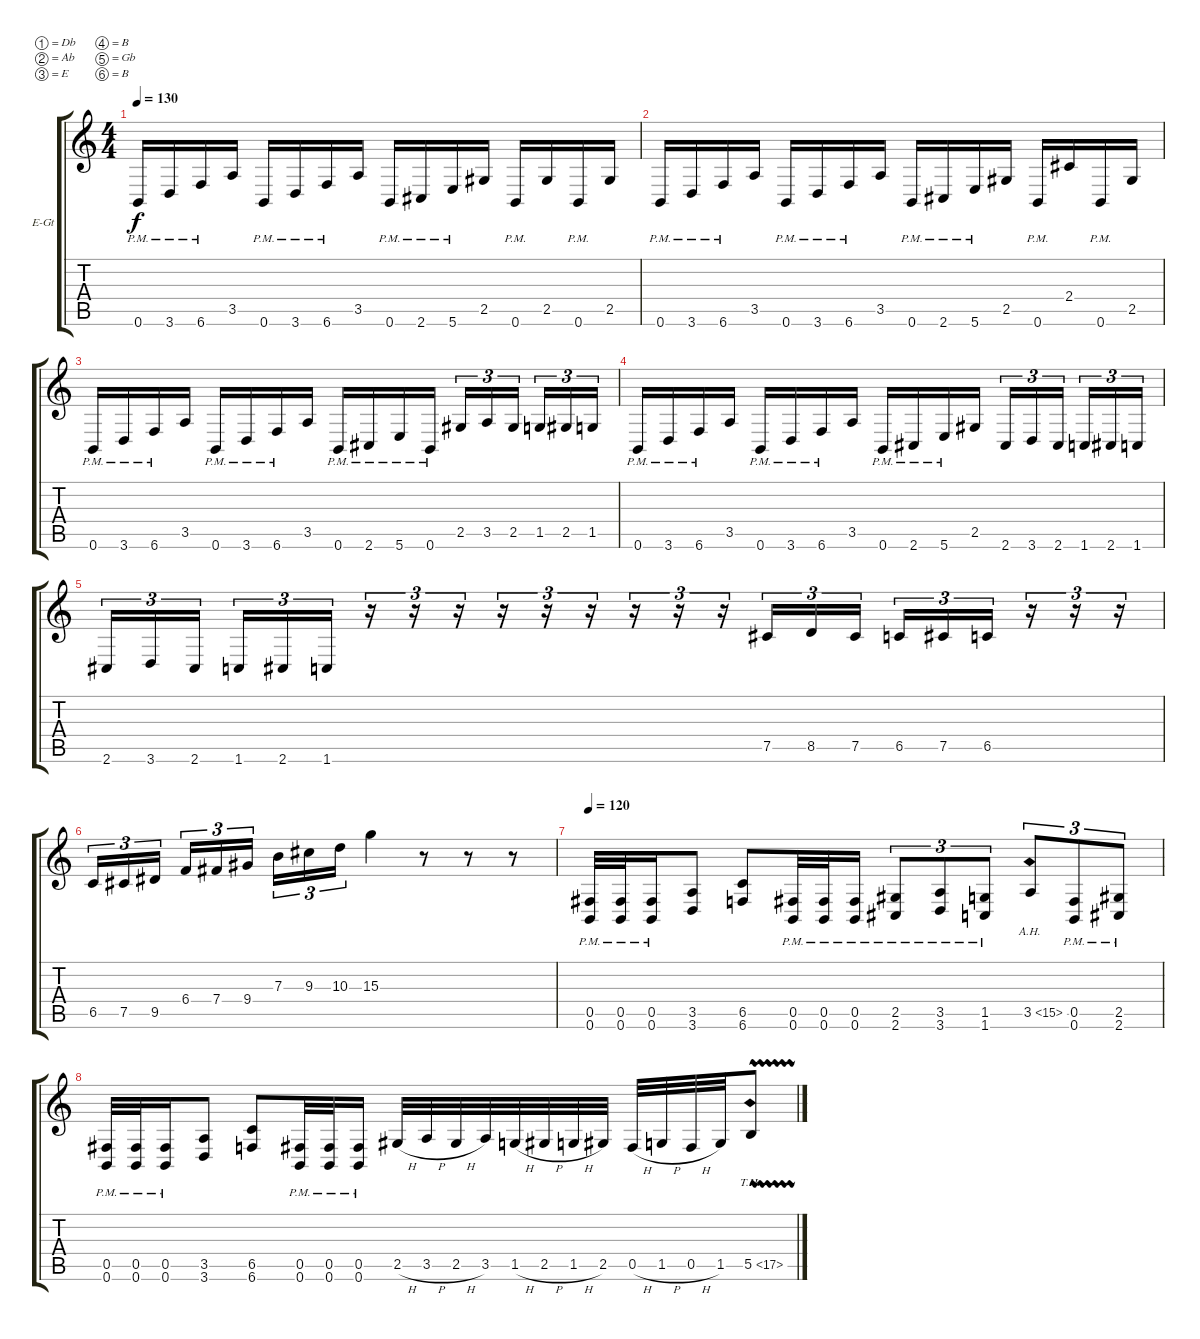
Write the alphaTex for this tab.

\defaultSystemsLayout 4
\bracketExtendMode groupsimilarinstruments
\firstSystemTrackNameOrientation horizontal
\otherSystemsTrackNameOrientation horizontal
\track ("Electric Guitar" "E-Gt") {instrument distortionguitar}
\staff {score tabs}
\tuning (Db4 Ab3 E3 B2 Gb2 B1)
\ts (4 4)
\tempo 130
\clef g2
\ks c
0.6{pm}.16{dy f} 3.6{pm}.16 6.6{pm}.16 3.5.16 0.6{pm}.16 3.6{pm}.16 6.6{pm}.16 3.5.16 0.6{pm}.16 2.6{pm}.16 5.6{pm}.16 2.5.16 0.6{pm}.16 2.5.16 0.6{pm}.16 2.5.16 |
0.6{pm}.16 3.6{pm}.16 6.6{pm}.16 3.5.16 0.6{pm}.16 3.6{pm}.16 6.6{pm}.16 3.5.16 0.6{pm}.16 2.6{pm}.16 5.6{pm}.16 2.5.16 0.6{pm}.16 2.4.16 0.6{pm}.16 2.5.16 |
0.6{pm}.16 3.6{pm}.16 6.6{pm}.16 3.5.16 0.6{pm}.16 3.6{pm}.16 6.6{pm}.16 3.5.16 0.6{pm}.16 2.6{pm}.16 5.6{pm}.16 0.6{pm}.16 2.5.16{tu (3 2)} 3.5.16{tu (3 2)} 2.5.16{tu (3 2)} 1.5.16{tu (3 2)} 2.5.16{tu (3 2)} 1.5.16{tu (3 2)} |
0.6{pm}.16 3.6{pm}.16 6.6{pm}.16 3.5.16 0.6{pm}.16 3.6{pm}.16 6.6{pm}.16 3.5.16 0.6{pm}.16 2.6{pm}.16 5.6{pm}.16 2.5.16 2.6.16{tu (3 2)} 3.6.16{tu (3 2)} 2.6.16{tu (3 2)} 1.6.16{tu (3 2)} 2.6.16{tu (3 2)} 1.6.16{tu (3 2)} |
2.6.16{tu (3 2)} 3.6.16{tu (3 2)} 2.6.16{tu (3 2)} 1.6.16{tu (3 2)} 2.6.16{tu (3 2)} 1.6.16{tu (3 2)} r.16{tu (3 2)} r.16{tu (3 2)} r.16{tu (3 2)} r.16{tu (3 2)} r.16{tu (3 2)} r.16{tu (3 2)} r.16{tu (3 2)} r.16{tu (3 2)} r.16{tu (3 2)} 7.5.16{tu (3 2)} 8.5.16{tu (3 2)} 7.5.16{tu (3 2)} 6.5.16{tu (3 2)} 7.5.16{tu (3 2)} 6.5.16{tu (3 2)} r.16{tu (3 2)} r.16{tu (3 2)} r.16{tu (3 2)} |
6.5.16{tu (3 2)} 7.5.16{tu (3 2)} 9.5.16{tu (3 2)} 6.4.16{tu (3 2)} 7.4.16{tu (3 2)} 9.4.16{tu (3 2)} 7.3.16{tu (3 2)} 9.3.16{tu (3 2)} 10.3.16{tu (3 2)} 15.3.4 r.8 r.8 r.8 |
\tempo 120
(0.6{pm} 0.5{pm}).32 (0.5{pm} 0.6{pm}).32 (0.6{pm} 0.5{pm}).16 (3.6 3.5).8 (6.5 6.6).8 (0.6{pm} 0.5{pm}).32 (0.5{pm} 0.6{pm}).32 (0.6{pm} 0.5{pm}).16 (2.5{pm} 2.6{pm}).8{tu (3 2)} (3.5{pm} 3.6{pm}).8{tu (3 2)} (1.6{pm} 1.5{pm}).8{tu (3 2)} 3.5{ah 12}.8{tu (3 2)} (0.5{pm} 0.6{pm}).8{tu (3 2)} (2.6{pm} 2.5{pm}).8{tu (3 2)} |
(0.6{pm} 0.5{pm}).32 (0.5{pm} 0.6{pm}).32 (0.6{pm} 0.5{pm}).16 (3.6 3.5).8 (6.5 6.6).8 (0.6{pm} 0.5{pm}).32 (0.5{pm} 0.6{pm}).32 (0.6{pm} 0.5{pm}).16 2.5{h}.32 3.5{h}.32 2.5{h}.32 3.5.32 1.5{h}.32 2.5{h}.32 1.5{h}.32 2.5.32 0.5{h}.32 1.5{h}.32 0.5{h}.32 1.5.32 5.5{th 12 vw}.8
